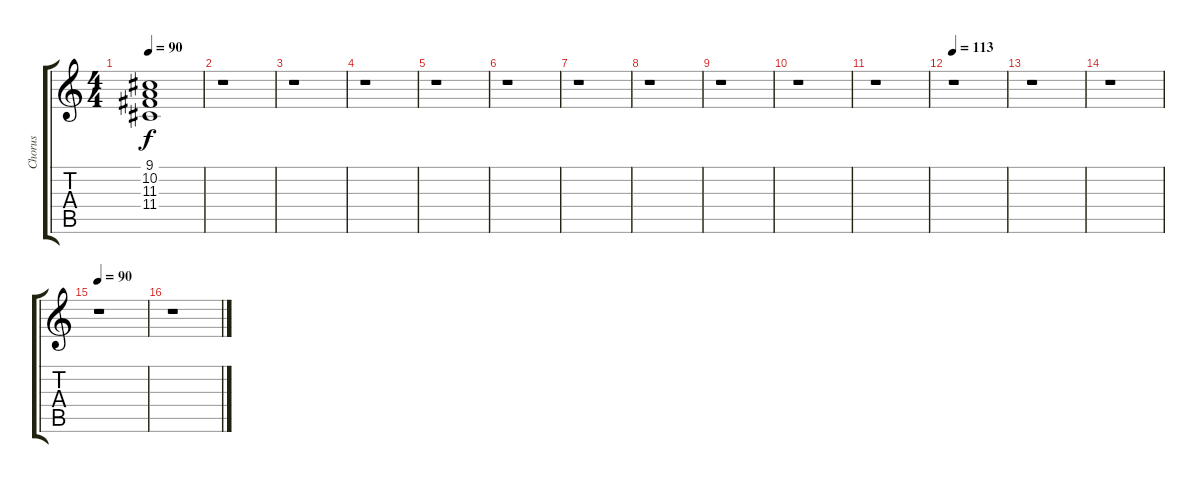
\track ("Chorus" "Chorus") {instrument choiraahs}
\staff {score tabs}
\tuning (E4 B3 G3 D3 A2 E2) {hide}
\ts (4 4)
\tempo 90
\clef g2
\ks c
(9.1{t} 10.2{t} 11.3{t} 11.4{t}).1{dy f} |
r.1 |
r.1 |
r.1 |
r.1 |
r.1 |
r.1 |
r.1 |
r.1 |
r.1 |
r.1 |
\tempo 113
r.1 |
r.1 |
r.1 |
\tempo 90
r.1 |
r.1
